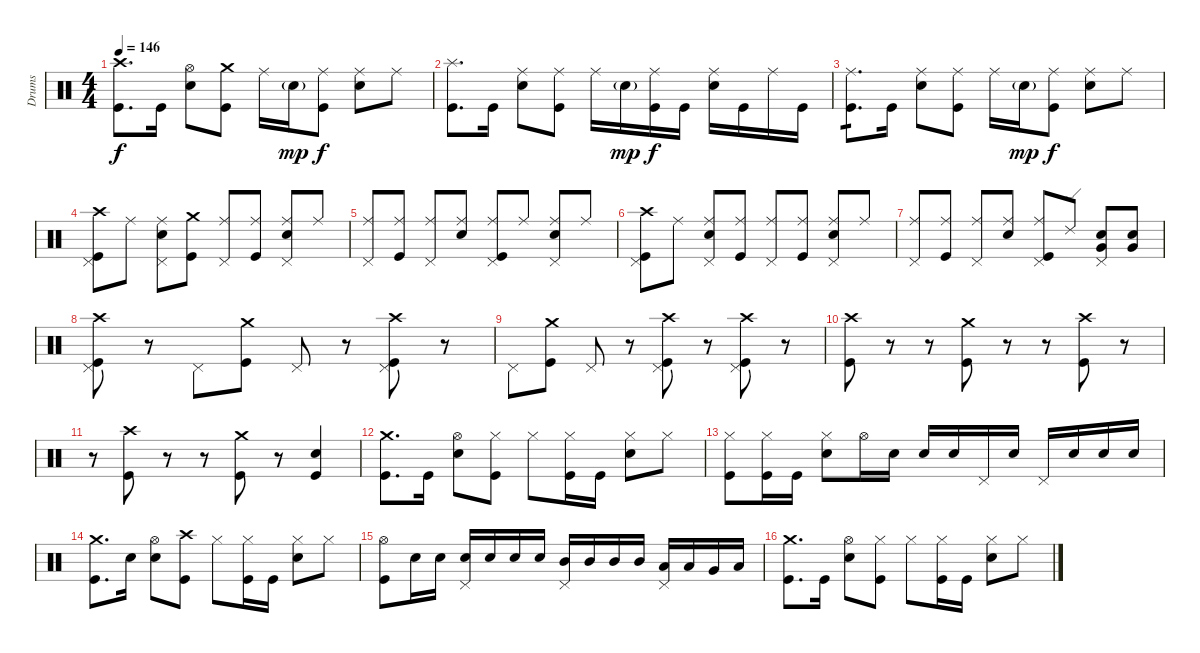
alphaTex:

\track ("Drums" "Drums") {instrument percussion}
\staff {score}
\articulation defaults
\ts (4 4)
\tempo 146
\clef neutral
\ks c
("Crash high (hit)" "Kick (hit)").8{d dy f} "Kick (hit)".16 ("Hi-Hat (open)" "Electric Snare (hit)").8 ("Crash medium (hit)" "Kick (hit)").8 "Ride (middle)".16 "Electric Snare (hit)"{g}.16{dy mp} ("Ride (middle)" "Kick (hit)").8{dy f} ("Ride (middle)" "Electric Snare (hit)").8 "Ride (middle)".8 |
("Splash (hit)" "Kick (hit)").8{d} "Kick (hit)".16 ("Ride (middle)" "Electric Snare (hit)").8 ("Ride (middle)" "Kick (hit)").8 "Ride (middle)".16 "Electric Snare (hit)"{g}.16{dy mp} ("Ride (middle)" "Kick (hit)").16{dy f} "Kick (hit)".16 ("Ride (middle)" "Electric Snare (hit)").16 "Kick (hit)".16 "Ride (middle)".16 "Kick (hit)".16 |
("Ride (middle)" "Kick (hit)").8{d tp 1} "Kick (hit)".16 ("Ride (middle)" "Electric Snare (hit)").8 ("Ride (middle)" "Kick (hit)").8 "Ride (middle)".16 "Electric Snare (hit)"{g}.16{dy mp} ("Ride (middle)" "Kick (hit)").8{dy f} ("Ride (middle)" "Electric Snare (hit)").8 "Ride (middle)".8 |
("Crash high (hit)" "Pedal Hi-Hat (hit)" "Kick (hit)").8 "Ride (middle)".8 ("Ride (middle)" "Pedal Hi-Hat (hit)" "Electric Snare (hit)").8 ("Crash medium (hit)" "Kick (hit)").8 ("Ride (middle)" "Pedal Hi-Hat (hit)").8 ("Ride (middle)" "Kick (hit)").8 ("Ride (middle)" "Pedal Hi-Hat (hit)" "Electric Snare (hit)").8 "Ride (middle)".8 |
("Ride (middle)" "Pedal Hi-Hat (hit)").8 ("Ride (middle)" "Kick (hit)").8 ("Ride (middle)" "Pedal Hi-Hat (hit)").8 ("Ride (middle)" "Electric Snare (hit)").8 ("Ride (middle)" "Pedal Hi-Hat (hit)" "Kick (hit)").8 "Ride (middle)".8 ("Ride (middle)" "Pedal Hi-Hat (hit)" "Electric Snare (hit)").8 "Ride (middle)".8 |
("Crash high (hit)" "Pedal Hi-Hat (hit)" "Kick (hit)").8 "Ride (middle)".8 ("Ride (middle)" "Pedal Hi-Hat (hit)" "Electric Snare (hit)").8 ("Ride (middle)" "Kick (hit)").8 ("Ride (middle)" "Pedal Hi-Hat (hit)").8 ("Ride (middle)" "Kick (hit)").8 ("Ride (middle)" "Pedal Hi-Hat (hit)" "Electric Snare (hit)").8 "Ride (middle)".8 |
("Ride (middle)" "Pedal Hi-Hat (hit)").8 ("Ride (middle)" "Kick (hit)").8 ("Ride (middle)" "Pedal Hi-Hat (hit)").8 ("Ride (middle)" "Electric Snare (hit)").8 ("Ride (middle)" "Pedal Hi-Hat (hit)" "Kick (hit)").8 "Ride (edge) 2".8 ("Electric Snare (hit)" "Very Low Tom (hit)" "Pedal Hi-Hat (hit)").8 ("Electric Snare (hit)" "Very Low Tom (hit)").8 |
("Crash high (hit)" "Pedal Hi-Hat (hit)" "Kick (hit)").8 r.8 "Pedal Hi-Hat (hit)".8 ("Crash medium (hit)" "Kick (hit)").8 "Pedal Hi-Hat (hit)".8 r.8 ("Crash high (hit)" "Pedal Hi-Hat (hit)" "Kick (hit)").8 r.8 |
"Pedal Hi-Hat (hit)".8 ("Crash medium (hit)" "Kick (hit)").8 "Pedal Hi-Hat (hit)".8 r.8 ("Crash high (hit)" "Pedal Hi-Hat (hit)" "Kick (hit)").8 r.8 ("Crash high (hit)" "Pedal Hi-Hat (hit)" "Kick (hit)").8 r.8 |
("Crash high (hit)" "Kick (hit)").8 r.8 r.8 ("Crash medium (hit)" "Kick (hit)").8 r.8 r.8 ("Crash high (hit)" "Kick (hit)").8 r.8 |
r.8 ("Crash high (hit)" "Kick (hit)").8 r.8 r.8 ("Crash medium (hit)" "Kick (hit)").8 r.8 ("Electric Snare (hit)" "Kick (hit)").4 |
("Crash medium (hit)" "Kick (hit)").8{d} "Kick (hit)".16 ("Hi-Hat (open)" "Electric Snare (hit)").8 ("Hi-Hat (closed)" "Kick (hit)").8 "Hi-Hat (closed)".8 ("Hi-Hat (closed)" "Kick (hit)").16 "Kick (hit)".16 ("Hi-Hat (closed)" "Electric Snare (hit)").8 "Hi-Hat (closed)".8 |
("Hi-Hat (closed)" "Kick (hit)").8 ("Hi-Hat (closed)" "Kick (hit)").16 "Kick (hit)".16 ("Hi-Hat (closed)" "Electric Snare (hit)").8 "Hi-Hat (open)".16 "Electric Snare (hit)".16 "Electric Snare (hit)".16 "Electric Snare (hit)".16 "Pedal Hi-Hat (hit)".16 "Electric Snare (hit)".16 "Pedal Hi-Hat (hit)".16 "Electric Snare (hit)".16 "Electric Snare (hit)".16 "Electric Snare (hit)".16 |
("Crash medium (hit)" "Kick (hit)").8{d} "Electric Snare (hit)".16 ("Hi-Hat (open)" "Electric Snare (hit)").8 ("Crash high (hit)" "Kick (hit)").8 "Hi-Hat (closed)".8 ("Hi-Hat (closed)" "Kick (hit)").16 "Kick (hit)".16 ("Hi-Hat (closed)" "Electric Snare (hit)").8 "Hi-Hat (closed)".8 |
("Hi-Hat (open)" "Kick (hit)").8 "Electric Snare (hit)".16 "Electric Snare (hit)".16 ("Pedal Hi-Hat (hit)" "Electric Snare (hit)").16 "Electric Snare (hit)".16 "Electric Snare (hit)".16 "Electric Snare (hit)".16 ("Pedal Hi-Hat (hit)" "Mid Tom (hit)").16 "Mid Tom (hit)".16 "Mid Tom (hit)".16 "Mid Tom (hit)".16 ("Pedal Hi-Hat (hit)" "Low Tom (hit)").16 "Low Tom (hit)".16 "Very Low Tom (hit)".16 "Low Floor Tom (hit)".16 |
("Crash medium (hit)" "Kick (hit)").8{d} "Kick (hit)".16 ("Hi-Hat (open)" "Electric Snare (hit)").8 ("Hi-Hat (closed)" "Kick (hit)").8 "Hi-Hat (closed)".8 ("Hi-Hat (closed)" "Kick (hit)").16 "Kick (hit)".16 ("Hi-Hat (closed)" "Electric Snare (hit)").8 "Hi-Hat (closed)".8
